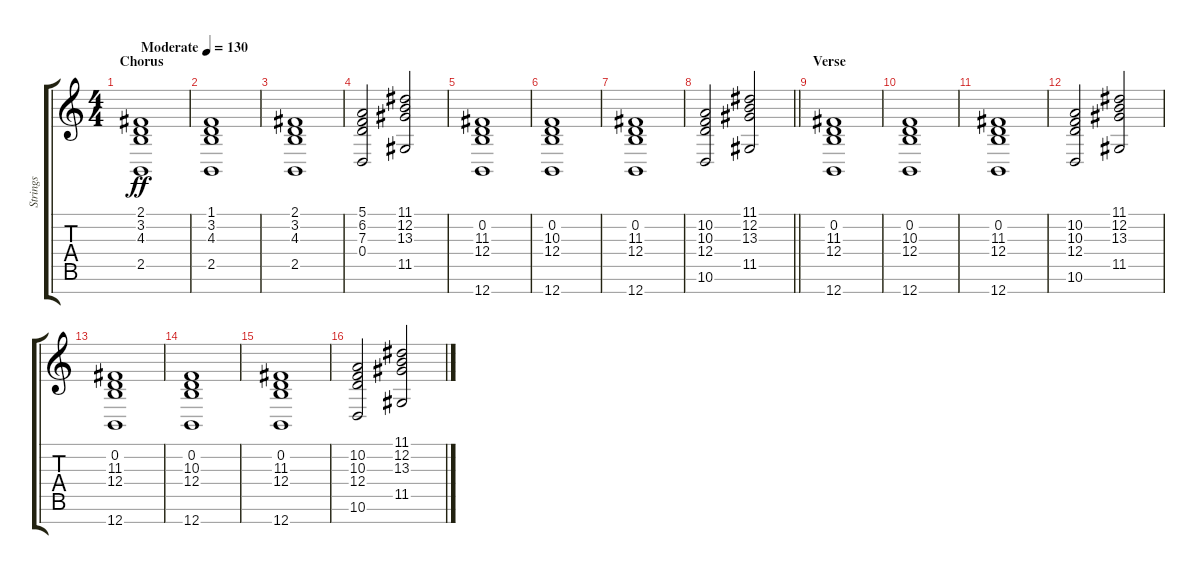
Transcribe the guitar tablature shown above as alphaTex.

\track ("Strings" "Strings") {instrument stringensemble2}
\staff {score tabs}
\tuning (E4 B3 G3 D3 A2 E2 B1) {hide}
\ts (4 4)
\section ("" "Chorus")
\tempo (130 "Moderate")
\clef g2
\ks c
(2.1 3.2 4.3 2.5).1{dy ff instrument stringensemble2} |
(1.1 3.2 4.3 2.5).1 |
(2.1 3.2 4.3 2.5).1 |
(5.1 6.2 7.3 0.4).2 (11.1 12.2 13.3 11.5).2 |
(0.2 11.3 12.4 12.7).1 |
(0.2 10.3 12.4 12.7).1 |
(0.2 11.3 12.4 12.7).1 |
\barLineRight lightlight
(10.2 10.3 12.4 10.6).2 (11.1 12.2 13.3 11.5).2 |
\section ("" "Verse")
(0.2 11.3 12.4 12.7).1 |
(0.2 10.3 12.4 12.7).1 |
(0.2 11.3 12.4 12.7).1 |
(10.2 10.3 12.4 10.6).2 (11.1 12.2 13.3 11.5).2 |
(0.2 11.3 12.4 12.7).1 |
(0.2 10.3 12.4 12.7).1 |
(0.2 11.3 12.4 12.7).1 |
(10.2 10.3 12.4 10.6).2 (11.1 12.2 13.3 11.5).2
